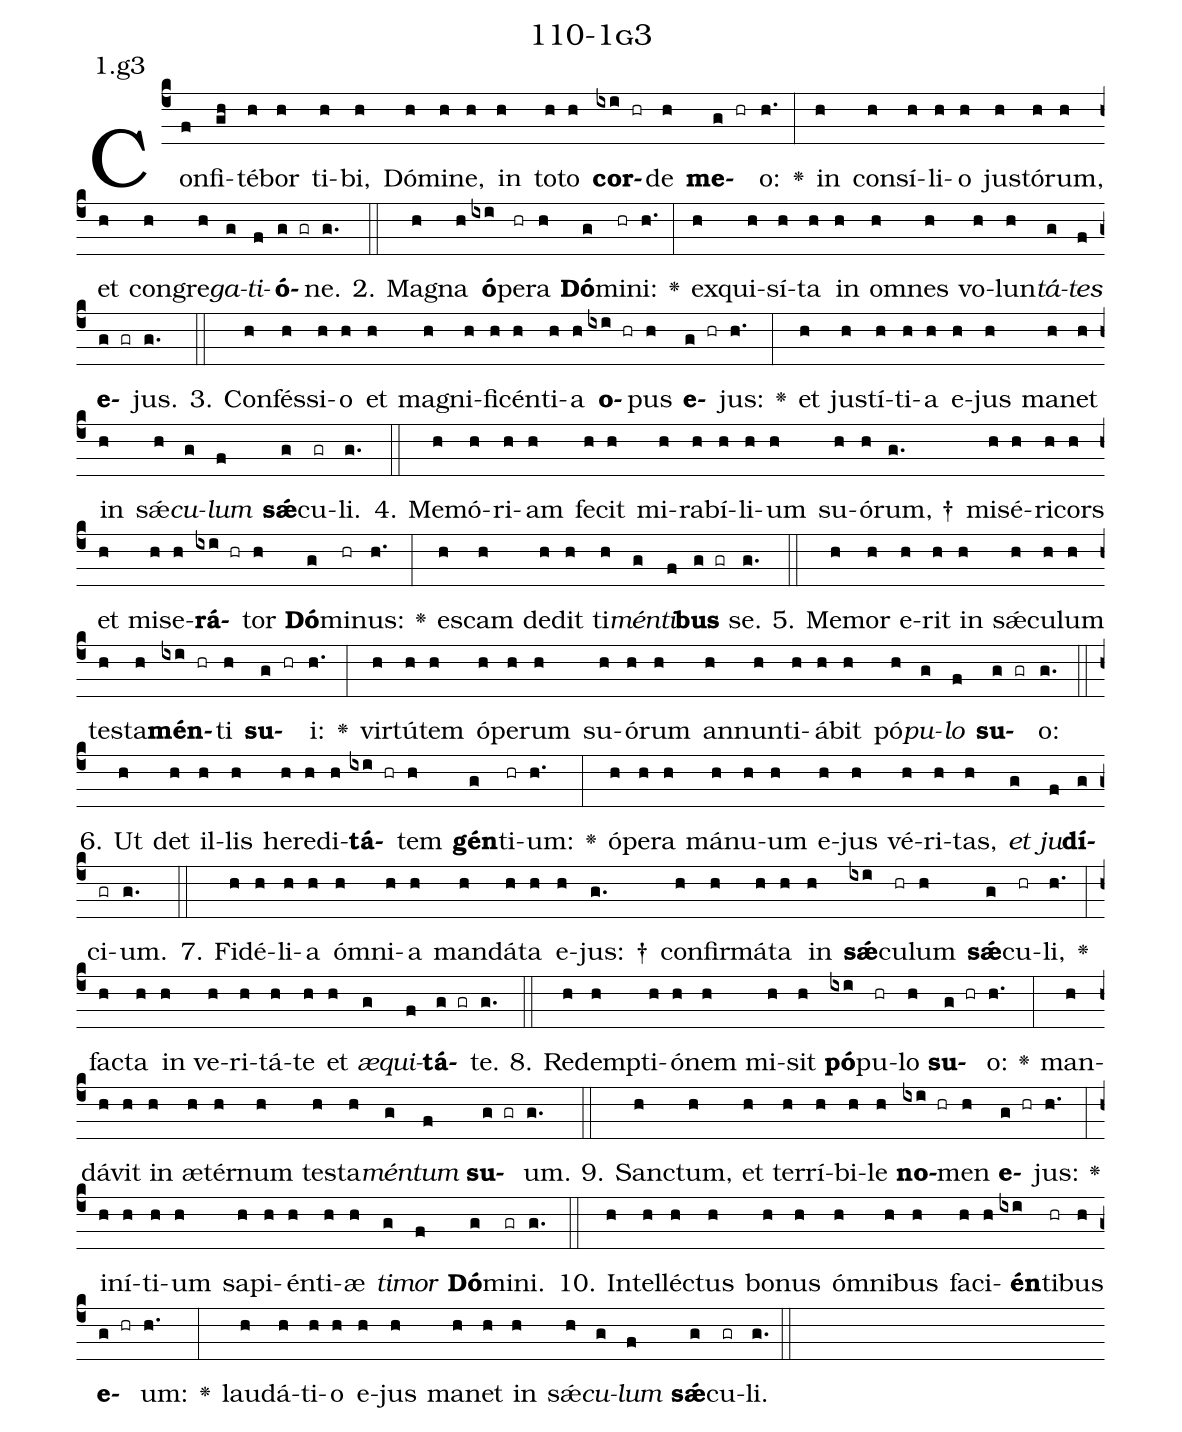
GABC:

name: 110-1g3;
annotation: 1.g3;
%%
(c4)Con(f)fi(gh)té(h)bor(h) ti(h)bi,(h) Dó(h)mi(h)ne,(h) in(h) to(h)to(h) <b>cor</b>(ixi hr)de(h) <b>me</b>(g hr)o:(h.) <v>\greheightstar</v>(:) in(h) con(h)sí(h)li(h)o(h) jus(h)tó(h)rum,(h) et(h) con(h)gre(h)<i>ga</i>(g)<i>ti</i>(f)<b>ó</b>(g gr)ne.(g.) (::)
2. Ma(h)gna(h) <b>ó</b>(ixi)pe(hr)ra(h) <b>Dó</b>(g)mi(hr)ni:(h.) <v>\greheightstar</v>(:) ex(h)qui(h)sí(h)ta(h) in(h) om(h)nes(h) vo(h)lun(h)<i>tá</i>(g)<i>tes</i>(f) <b>e</b>(g gr)jus.(g.) (::)
3. Con(h)fés(h)si(h)o(h) et(h) ma(h)gni(h)fi(h)cén(h)ti(h)a(h) <b>o</b>(ixi hr)pus(h) <b>e</b>(g hr)jus:(h.) <v>\greheightstar</v>(:) et(h) jus(h)tí(h)ti(h)a(h) e(h)jus(h) ma(h)net(h) in(h) sǽ(h)<i>cu</i>(g)<i>lum</i>(f) <b>sǽ</b>(g)cu(gr)li.(g.) (::)
4. Me(h)mó(h)ri(h)am(h) fe(h)cit(h) mi(h)ra(h)bí(h)li(h)um(h) su(h)ó(h)rum, †(g.) mi(h)sé(h)ri(h)cors(h) et(h) mi(h)se(h)<b>rá</b>(ixi hr)tor(h) <b>Dó</b>(g)mi(hr)nus:(h.) <v>\greheightstar</v>(:) es(h)cam(h) de(h)dit(h) ti(h)<i>mén</i>(g)<i>ti</i>(f)<b>bus</b>(g gr) se.(g.) (::)
5. Me(h)mor(h) e(h)rit(h) in(h) sǽ(h)cu(h)lum(h) tes(h)ta(h)<b>mén</b>(ixi hr)ti(h) <b>su</b>(g hr)i:(h.) <v>\greheightstar</v>(:) vir(h)tú(h)tem(h) ó(h)pe(h)rum(h) su(h)ó(h)rum(h) an(h)nun(h)ti(h)á(h)bit(h) pó(h)<i>pu</i>(g)<i>lo</i>(f) <b>su</b>(g gr)o:(g.) (::)
6. Ut(h) det(h) il(h)lis(h) he(h)re(h)di(h)<b>tá</b>(ixi hr)tem(h) <b>gén</b>(g)ti(hr)um:(h.) <v>\greheightstar</v>(:) ó(h)pe(h)ra(h) má(h)nu(h)um(h) e(h)jus(h) vé(h)ri(h)tas,(h) <i>et</i>(g) <i>ju</i>(f)<b>dí</b>(g)ci(gr)um.(g.) (::)
7. Fi(h)dé(h)li(h)a(h) óm(h)ni(h)a(h) man(h)dá(h)ta(h) e(h)jus: †(g.) con(h)fir(h)má(h)ta(h) in(h) <b>sǽ</b>(ixi)cu(hr)lum(h) <b>sǽ</b>(g)cu(hr)li,(h.) <v>\greheightstar</v>(:) fac(h)ta(h) in(h) ve(h)ri(h)tá(h)te(h) et(h) <i>æ</i>(g)<i>qui</i>(f)<b>tá</b>(g gr)te.(g.) (::)
8. Red(h)emp(h)ti(h)ó(h)nem(h) mi(h)sit(h) <b>pó</b>(ixi)pu(hr)lo(h) <b>su</b>(g hr)o:(h.) <v>\greheightstar</v>(:) man(h)dá(h)vit(h) in(h) æ(h)tér(h)num(h) tes(h)ta(h)<i>mén</i>(g)<i>tum</i>(f) <b>su</b>(g gr)um.(g.) (::)
9. Sanc(h)tum,(h) et(h) ter(h)rí(h)bi(h)le(h) <b>no</b>(ixi hr)men(h) <b>e</b>(g hr)jus:(h.) <v>\greheightstar</v>(:) in(h)í(h)ti(h)um(h) sa(h)pi(h)én(h)ti(h)æ(h) <i>ti</i>(g)<i>mor</i>(f) <b>Dó</b>(g)mi(gr)ni.(g.) (::)
10. In(h)tel(h)léc(h)tus(h) bo(h)nus(h) óm(h)ni(h)bus(h) fa(h)ci(h)<b>én</b>(ixi)ti(hr)bus(h) <b>e</b>(g hr)um:(h.) <v>\greheightstar</v>(:) lau(h)dá(h)ti(h)o(h) e(h)jus(h) ma(h)net(h) in(h) sǽ(h)<i>cu</i>(g)<i>lum</i>(f) <b>sǽ</b>(g)cu(gr)li.(g.) (::)
